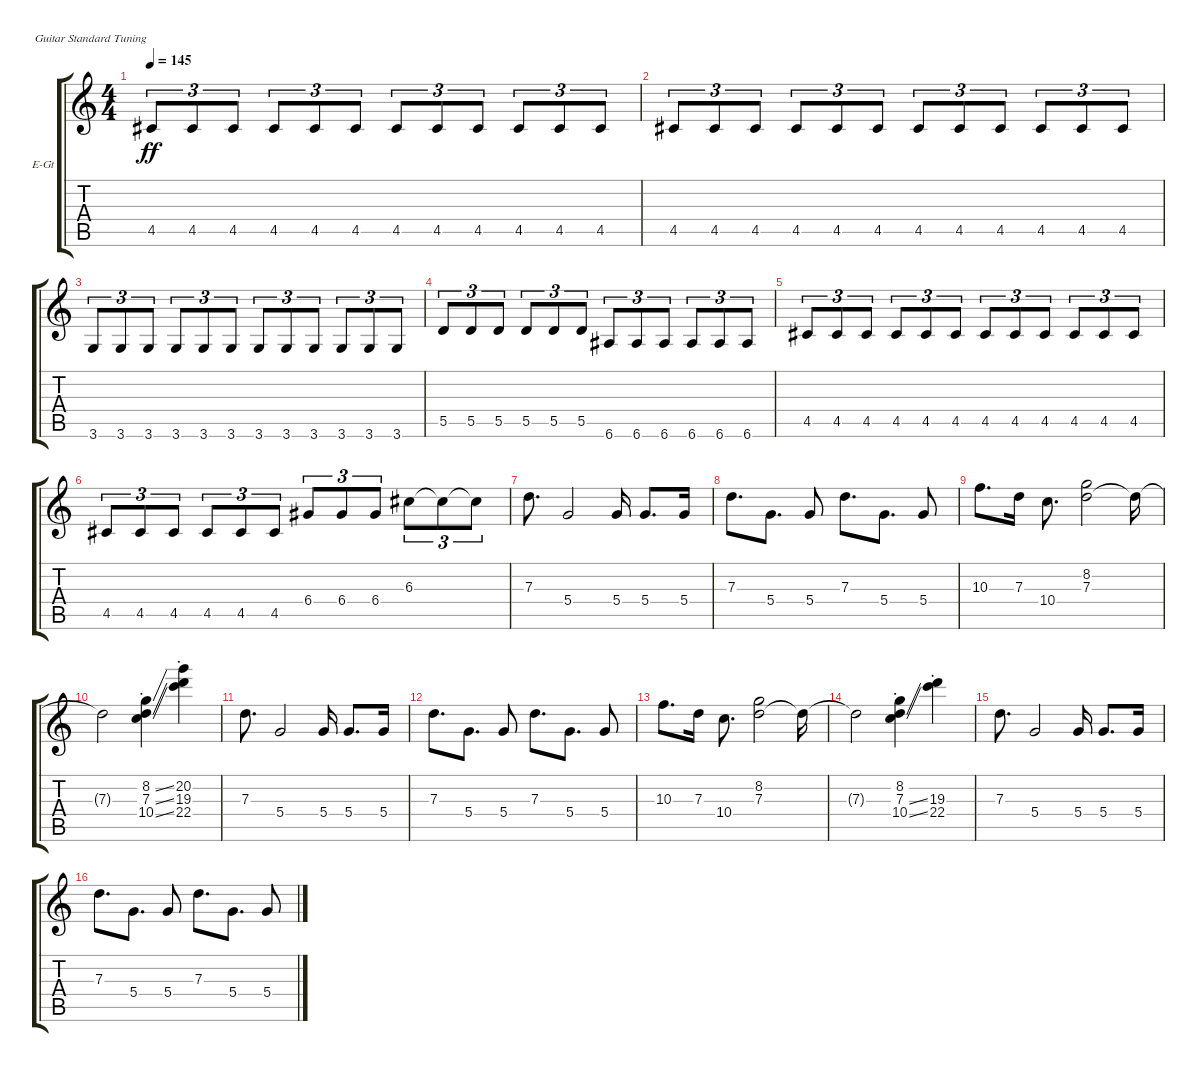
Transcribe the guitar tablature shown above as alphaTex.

\defaultSystemsLayout 4
\bracketExtendMode groupsimilarinstruments
\firstSystemTrackNameOrientation horizontal
\otherSystemsTrackNameOrientation horizontal
\track ("Turner" "E-Gt") {instrument electricguitarclean}
\staff {score tabs}
\tuning (E4 B3 G3 D3 A2 E2)
\ts (4 4)
\tempo 145
\clef g2
\ks c
4.5.8{tu (3 2) dy ff} 4.5.8{tu (3 2)} 4.5.8{tu (3 2)} 4.5.8{tu (3 2)} 4.5.8{tu (3 2)} 4.5.8{tu (3 2)} 4.5.8{tu (3 2)} 4.5.8{tu (3 2)} 4.5.8{tu (3 2)} 4.5.8{tu (3 2)} 4.5.8{tu (3 2)} 4.5.8{tu (3 2)} |
4.5.8{tu (3 2)} 4.5.8{tu (3 2)} 4.5.8{tu (3 2)} 4.5.8{tu (3 2)} 4.5.8{tu (3 2)} 4.5.8{tu (3 2)} 4.5.8{tu (3 2)} 4.5.8{tu (3 2)} 4.5.8{tu (3 2)} 4.5.8{tu (3 2)} 4.5.8{tu (3 2)} 4.5.8{tu (3 2)} |
3.6.8{tu (3 2)} 3.6.8{tu (3 2)} 3.6.8{tu (3 2)} 3.6.8{tu (3 2)} 3.6.8{tu (3 2)} 3.6.8{tu (3 2)} 3.6.8{tu (3 2)} 3.6.8{tu (3 2)} 3.6.8{tu (3 2)} 3.6.8{tu (3 2)} 3.6.8{tu (3 2)} 3.6.8{tu (3 2)} |
5.5.8{tu (3 2)} 5.5.8{tu (3 2)} 5.5.8{tu (3 2)} 5.5.8{tu (3 2)} 5.5.8{tu (3 2)} 5.5.8{tu (3 2)} 6.6.8{tu (3 2)} 6.6.8{tu (3 2)} 6.6.8{tu (3 2)} 6.6.8{tu (3 2)} 6.6.8{tu (3 2)} 6.6.8{tu (3 2)} |
4.5.8{tu (3 2)} 4.5.8{tu (3 2)} 4.5.8{tu (3 2)} 4.5.8{tu (3 2)} 4.5.8{tu (3 2)} 4.5.8{tu (3 2)} 4.5.8{tu (3 2)} 4.5.8{tu (3 2)} 4.5.8{tu (3 2)} 4.5.8{tu (3 2)} 4.5.8{tu (3 2)} 4.5.8{tu (3 2)} |
4.5.8{tu (3 2)} 4.5.8{tu (3 2)} 4.5.8{tu (3 2)} 4.5.8{tu (3 2)} 4.5.8{tu (3 2)} 4.5.8{tu (3 2)} 6.4.8{tu (3 2)} 6.4.8{tu (3 2)} 6.4.8{tu (3 2)} 6.3.8{tu (3 2)} 6.3{t}.8{tu (3 2)} 6.3{t}.8{tu (3 2)} |
7.3.8{d} 5.4.2 5.4.16 5.4.8{d} 5.4.16 |
7.3.8{d} 5.4.8{d} 5.4.8 7.3.8{d} 5.4.8{d} 5.4.8 |
10.3.8{d} 7.3.16 10.4.8{d} (7.3 8.2).2 7.3{t}.16 |
7.3{t}.2 (7.3{ss st} 10.4{ss st} 8.2{ss}).4 (22.4{st} 19.3{st} 20.2).4 |
7.3.8{d} 5.4.2 5.4.16 5.4.8{d} 5.4.16 |
7.3.8{d} 5.4.8{d} 5.4.8 7.3.8{d} 5.4.8{d} 5.4.8 |
10.3.8{d} 7.3.16 10.4.8{d} (7.3 8.2).2 7.3{t}.16 |
7.3{t}.2 (7.3{ss st} 10.4{ss st} 8.2).4 (22.4{st} 19.3{st}).4 |
7.3.8{d} 5.4.2 5.4.16 5.4.8{d} 5.4.16 |
7.3.8{d} 5.4.8{d} 5.4.8 7.3.8{d} 5.4.8{d} 5.4.8
